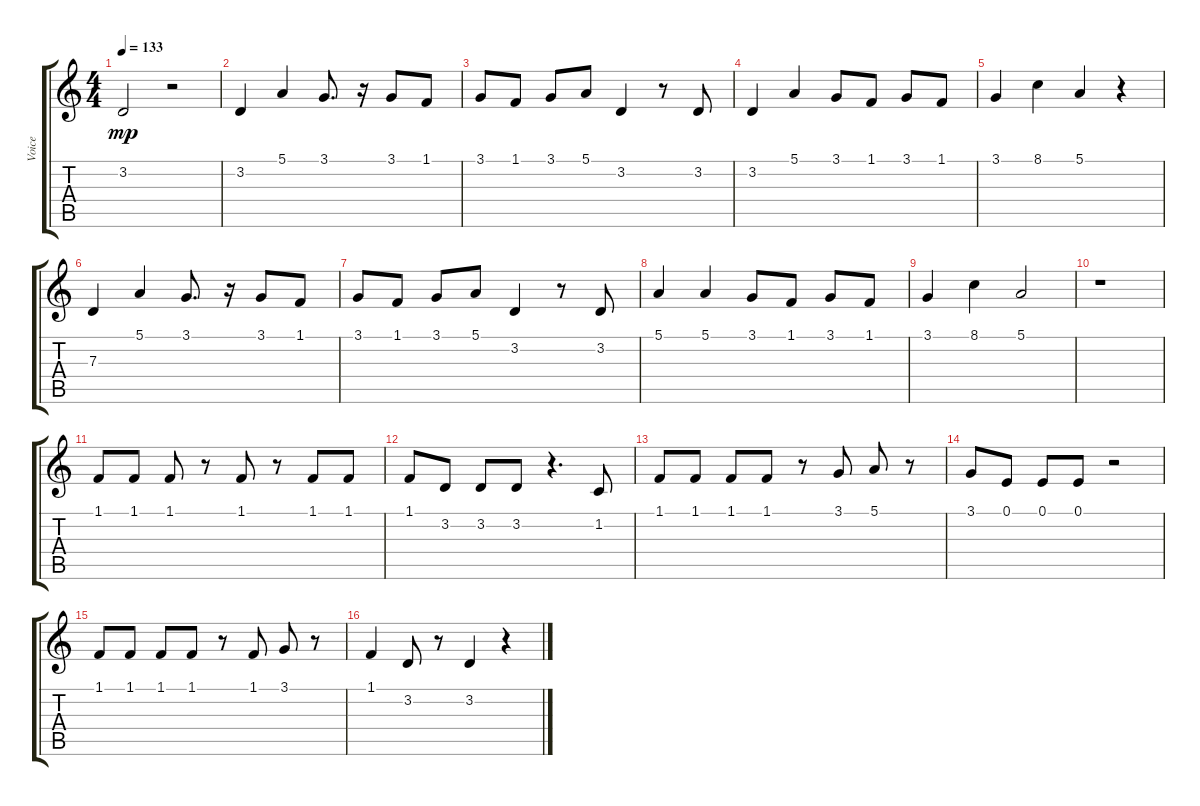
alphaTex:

\track ("Voice" "Voice") {instrument lead8bassandlead}
\staff {score tabs}
\tuning (E4 B3 G3 D3 A2 E2) {hide}
\ts (4 4)
\tempo 133
\clef g2
\ks c
3.2.2{dy mp} r.2 |
3.2.4 5.1.4 3.1.8{d} r.16 3.1.8 1.1.8 |
3.1.8 1.1.8 3.1.8 5.1.8 3.2.4 r.8 3.2.8 |
3.2.4 5.1.4 3.1.8 1.1.8 3.1.8 1.1.8 |
3.1.4 8.1.4 5.1.4 r.4 |
7.3.4 5.1.4 3.1.8{d} r.16 3.1.8 1.1.8 |
3.1.8 1.1.8 3.1.8 5.1.8 3.2.4 r.8 3.2.8 |
5.1.4 5.1.4 3.1.8 1.1.8 3.1.8 1.1.8 |
3.1.4 8.1.4 5.1.2 |
r.1 |
1.1.8{balance 2} 1.1.8 1.1.8 r.8 1.1.8 r.8 1.1.8 1.1.8 |
1.1.8 3.2.8 3.2.8 3.2.8 r.4{d} 1.2.8 |
1.1.8 1.1.8 1.1.8 1.1.8 r.8 3.1.8 5.1.8 r.8 |
3.1.8 0.1.8 0.1.8 0.1.8 r.2 |
1.1.8 1.1.8 1.1.8 1.1.8 r.8 1.1.8 3.1.8 r.8 |
1.1.4 3.2.8 r.8 3.2.4 r.4
